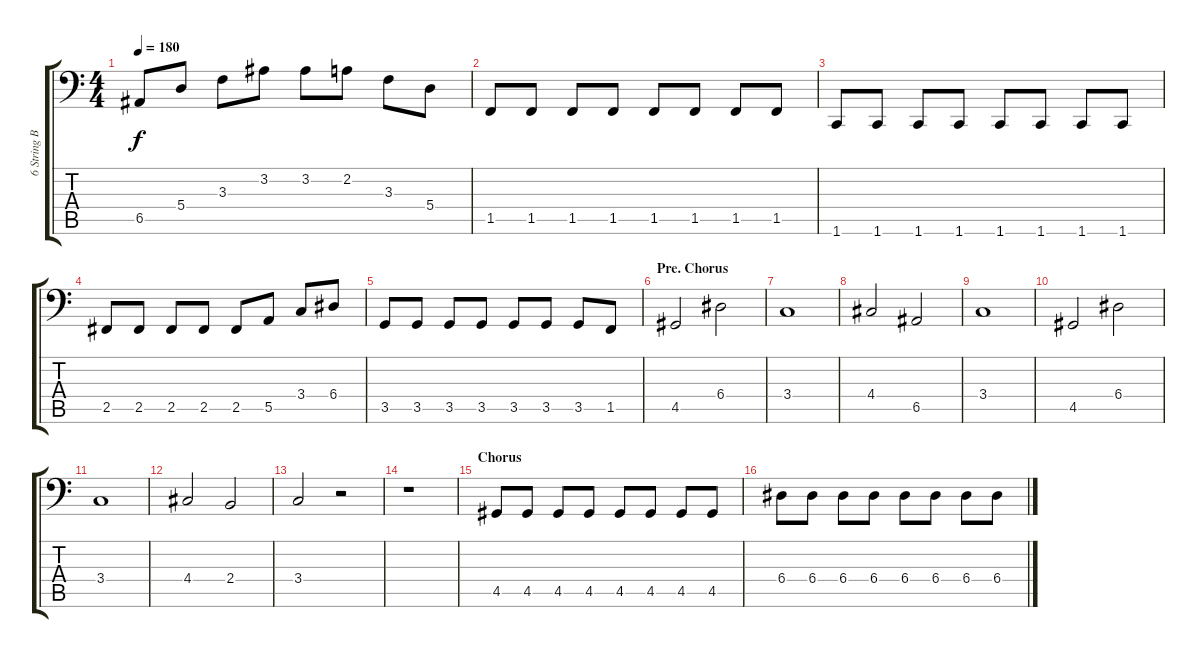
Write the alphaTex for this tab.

\track ("6 String Bass" "6 String B") {instrument electricbassfinger}
\staff {score tabs}
\tuning (C3 G2 D2 A1 E1 B0) {hide}
\ts (4 4)
\tempo 180
\clef f4
\ks c
6.5.8{dy f} 5.4.8 3.3.8 3.2.8 3.2.8 2.2.8 3.3.8 5.4.8 |
1.5.8 1.5.8 1.5.8 1.5.8 1.5.8 1.5.8 1.5.8 1.5.8 |
1.6.8 1.6.8 1.6.8 1.6.8 1.6.8 1.6.8 1.6.8 1.6.8 |
2.5.8 2.5.8 2.5.8 2.5.8 2.5.8 5.5.8 3.4.8 6.4.8 |
3.5.8 3.5.8 3.5.8 3.5.8 3.5.8 3.5.8 3.5.8 1.5.8 |
\section ("" "Pre. Chorus")
4.5.2 6.4.2 |
3.4.1 |
4.4.2 6.5.2 |
3.4.1 |
4.5.2 6.4.2 |
3.4.1 |
4.4.2 2.4.2 |
3.4.2 r.2 |
r.1 |
\section ("" "Chorus")
4.5.8 4.5.8 4.5.8 4.5.8 4.5.8 4.5.8 4.5.8 4.5.8 |
6.4.8 6.4.8 6.4.8 6.4.8 6.4.8 6.4.8 6.4.8 6.4.8
